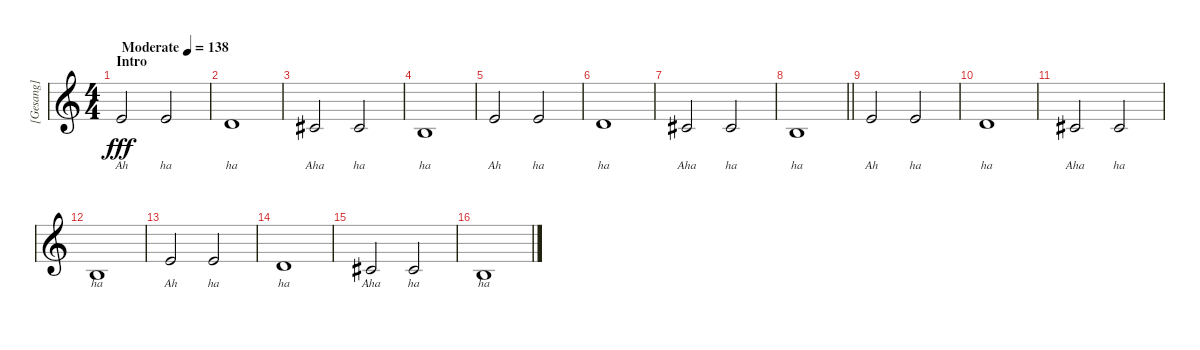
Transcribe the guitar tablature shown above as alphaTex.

\track ("[Gesang]" "[Gesang]") {instrument choiraahs}
\staff {score}
\tuning (E4 B3 G3 D3 A2 E2) {hide}
\ts (4 4)
\section ("" "Intro")
\tempo (138 "Moderate")
\clef g2
\ks c
9.3.2{lyrics (0 "Ah") lyrics (1 "") lyrics (2 "") lyrics (3 "") lyrics (4 "") dy fff instrument choiraahs} 9.3.2{lyrics (0 "ha") lyrics (1 "") lyrics (2 "") lyrics (3 "") lyrics (4 "")} |
7.3.1{lyrics (0 "ha") lyrics (1 "") lyrics (2 "") lyrics (3 "") lyrics (4 "")} |
6.3{be (custom 0 0 19 0 24 2 33 2 60 2)}.2{lyrics (0 "Aha") lyrics (1 "") lyrics (2 "") lyrics (3 "") lyrics (4 "")} 6.3.2{lyrics (0 "ha") lyrics (1 "") lyrics (2 "") lyrics (3 "") lyrics (4 "")} |
4.3.1{lyrics (0 "ha") lyrics (1 "") lyrics (2 "") lyrics (3 "") lyrics (4 "")} |
9.3.2{lyrics (0 "Ah") lyrics (1 "") lyrics (2 "") lyrics (3 "") lyrics (4 "")} 9.3.2{lyrics (0 "ha") lyrics (1 "") lyrics (2 "") lyrics (3 "") lyrics (4 "")} |
7.3.1{lyrics (0 "ha") lyrics (1 "") lyrics (2 "") lyrics (3 "") lyrics (4 "")} |
6.3{be (custom 0 0 19 0 24 2 33 2 60 2)}.2{lyrics (0 "Aha") lyrics (1 "") lyrics (2 "") lyrics (3 "") lyrics (4 "")} 6.3.2{lyrics (0 "ha") lyrics (1 "") lyrics (2 "") lyrics (3 "") lyrics (4 "")} |
\barLineRight lightlight
4.3.1{lyrics (0 "ha") lyrics (1 "") lyrics (2 "") lyrics (3 "") lyrics (4 "")} |
9.3.2{lyrics (0 "Ah") lyrics (1 "") lyrics (2 "") lyrics (3 "") lyrics (4 "")} 9.3.2{lyrics (0 "ha") lyrics (1 "") lyrics (2 "") lyrics (3 "") lyrics (4 "")} |
7.3.1{lyrics (0 "ha") lyrics (1 "") lyrics (2 "") lyrics (3 "") lyrics (4 "")} |
6.3{be (custom 0 0 19 0 24 2 33 2 60 2)}.2{lyrics (0 "Aha") lyrics (1 "") lyrics (2 "") lyrics (3 "") lyrics (4 "")} 6.3.2{lyrics (0 "ha") lyrics (1 "") lyrics (2 "") lyrics (3 "") lyrics (4 "")} |
4.3.1{lyrics (0 "ha") lyrics (1 "") lyrics (2 "") lyrics (3 "") lyrics (4 "")} |
9.3.2{lyrics (0 "Ah") lyrics (1 "") lyrics (2 "") lyrics (3 "") lyrics (4 "")} 9.3.2{lyrics (0 "ha") lyrics (1 "") lyrics (2 "") lyrics (3 "") lyrics (4 "")} |
7.3.1{lyrics (0 "ha") lyrics (1 "") lyrics (2 "") lyrics (3 "") lyrics (4 "")} |
6.3{be (custom 0 0 19 0 24 2 33 2 60 2)}.2{lyrics (0 "Aha") lyrics (1 "") lyrics (2 "") lyrics (3 "") lyrics (4 "")} 6.3.2{lyrics (0 "ha") lyrics (1 "") lyrics (2 "") lyrics (3 "") lyrics (4 "")} |
4.3.1{lyrics (0 "ha") lyrics (1 "") lyrics (2 "") lyrics (3 "") lyrics (4 "")}
